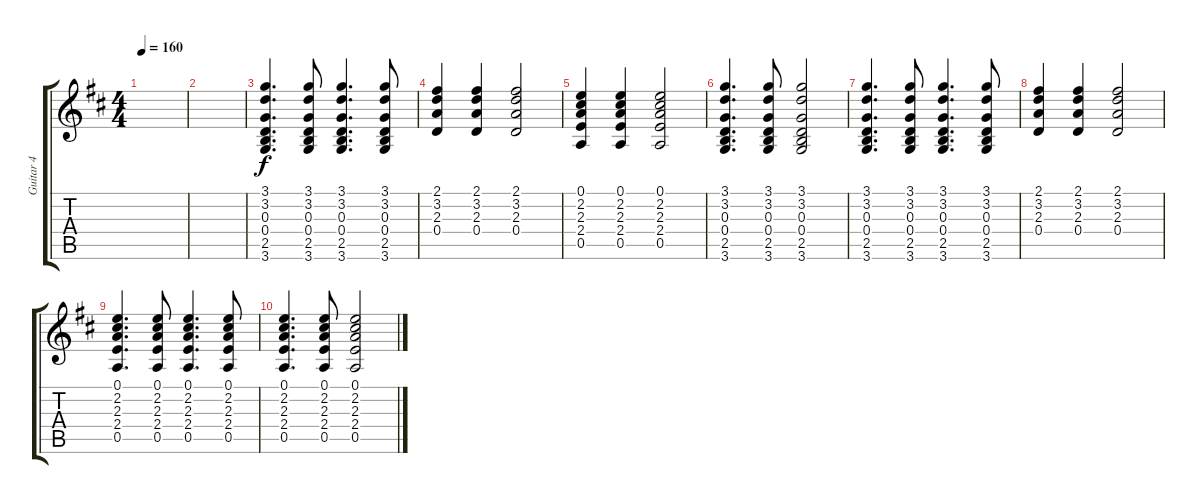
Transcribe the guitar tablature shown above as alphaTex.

\track ("Guitar 4" "Guitar 4") {instrument acousticguitarsteel}
\staff {score tabs}
\tuning (E4 B3 G3 D3 A2 E2) {hide}
\ts (4 4)
\tempo 160
\clef g2
\ks d
|
|
(3.1 3.2 0.3 0.4 2.5 3.6).4{d} (3.1 3.2 0.3 0.4 2.5 3.6).8 (3.1 3.2 0.3 0.4 2.5 3.6).4{d} (3.1 3.2 0.3 0.4 2.5 3.6).8 |
(2.1 3.2 2.3 0.4).4 (2.1 3.2 2.3 0.4).4 (2.1 3.2 2.3 0.4).2 |
(0.1 2.2 2.3 2.4 0.5).4 (0.1 2.2 2.3 2.4 0.5).4 (0.1 2.2 2.3 2.4 0.5).2 |
(3.1 3.2 0.3 0.4 2.5 3.6).4{d} (3.1 3.2 0.3 0.4 2.5 3.6).8 (3.1 3.2 0.3 0.4 2.5 3.6).2 |
(3.1 3.2 0.3 0.4 2.5 3.6).4{d} (3.1 3.2 0.3 0.4 2.5 3.6).8 (3.1 3.2 0.3 0.4 2.5 3.6).4{d} (3.1 3.2 0.3 0.4 2.5 3.6).8 |
(2.1 3.2 2.3 0.4).4 (2.1 3.2 2.3 0.4).4 (2.1 3.2 2.3 0.4).2 |
(0.1 2.2 2.3 2.4 0.5).4{d} (0.1 2.2 2.3 2.4 0.5).8 (0.1 2.2 2.3 2.4 0.5).4{d} (0.1 2.2 2.3 2.4 0.5).8 |
(0.1 2.2 2.3 2.4 0.5).4{d} (0.1 2.2 2.3 2.4 0.5).8 (0.1 2.2 2.3 2.4 0.5).2
